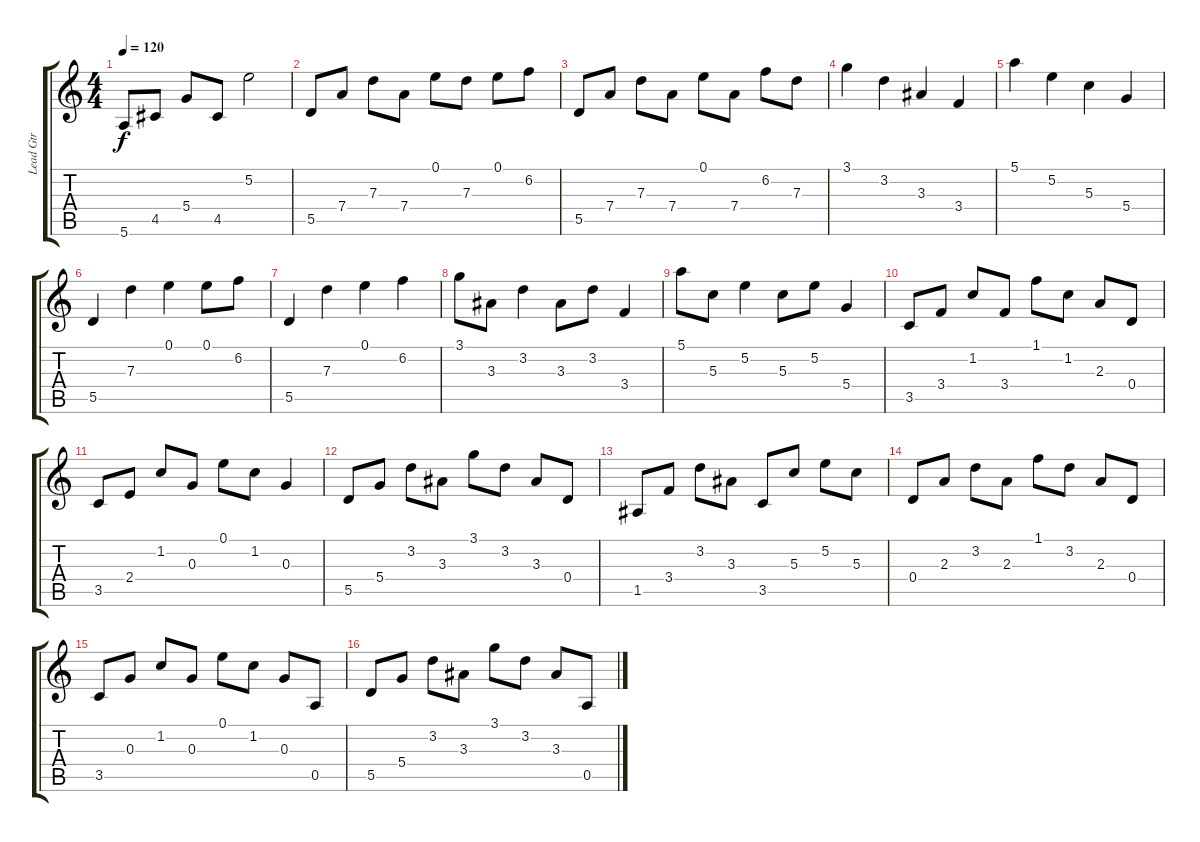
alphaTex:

\track ("Lead Gtr" "Lead Gtr") {instrument acousticguitarsteel}
\staff {score tabs}
\tuning (E4 B3 G3 D3 A2 E2) {hide}
\ts (4 4)
\tempo 120
\clef g2
\ks c
5.6.8{dy f} 4.5.8 5.4.8 4.5.8 5.2.2 |
5.5.8 7.4.8 7.3.8 7.4.8 0.1.8 7.3.8 0.1.8 6.2.8 |
5.5.8 7.4.8 7.3.8 7.4.8 0.1.8 7.4.8 6.2.8 7.3.8 |
3.1.4 3.2.4 3.3.4 3.4.4 |
5.1.4 5.2.4 5.3.4 5.4.4 |
5.5.4 7.3.4 0.1.4 0.1.8 6.2.8 |
5.5.4 7.3.4 0.1.4 6.2.4 |
3.1.8 3.3.8 3.2.4 3.3.8 3.2.8 3.4.4 |
5.1.8 5.3.8 5.2.4 5.3.8 5.2.8 5.4.4 |
3.5.8 3.4.8 1.2.8 3.4.8 1.1.8 1.2.8 2.3.8 0.4.8 |
3.5.8 2.4.8 1.2.8 0.3.8 0.1.8 1.2.8 0.3.4 |
5.5.8 5.4.8 3.2.8 3.3.8 3.1.8 3.2.8 3.3.8 0.4.8 |
1.5.8 3.4.8 3.2.8 3.3.8 3.5.8 5.3.8 5.2.8 5.3.8 |
0.4.8 2.3.8 3.2.8 2.3.8 1.1.8 3.2.8 2.3.8 0.4.8 |
3.5.8 0.3.8 1.2.8 0.3.8 0.1.8 1.2.8 0.3.8 0.5.8 |
5.5.8 5.4.8 3.2.8 3.3.8 3.1.8 3.2.8 3.3.8 0.5.8
